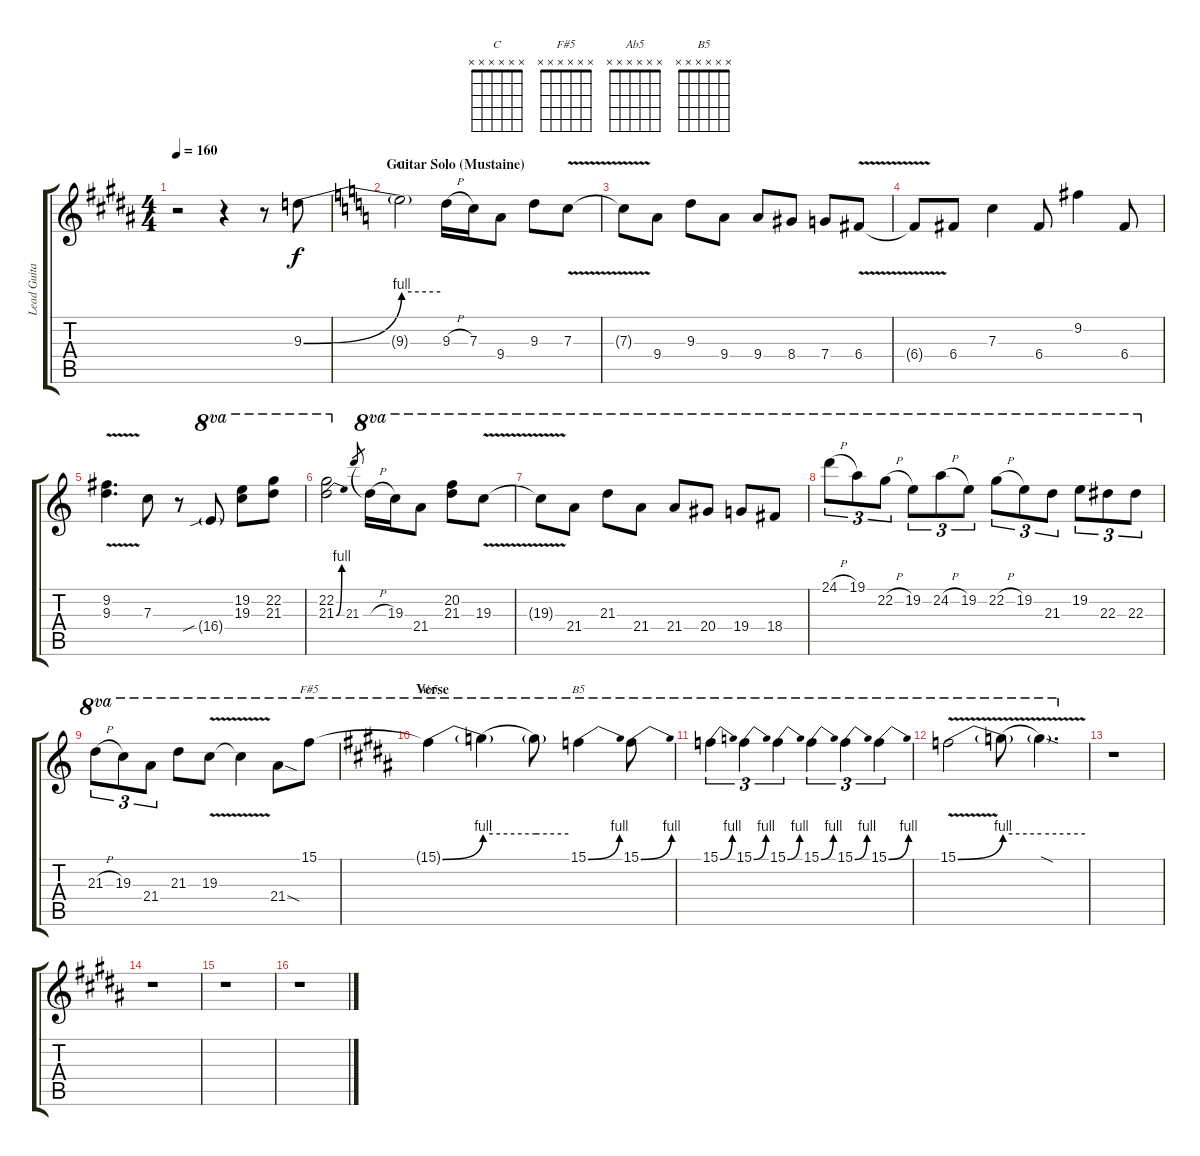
\track ("Lead Guitar 2" "Lead Guita") {instrument distortionguitar}
\staff {score tabs}
\tuning (D4 A3 F3 C3 G2 D2) {hide}
\chord ("C" x x x x x x)
\chord ("F#5" x x x x x x)
\chord ("Ab5" x x x x x x)
\chord ("B5" x x x x x x)
\ts (4 4)
\tempo 160
\clef g2
\ks g#minor
r.2{dy f} r.4 r.8 9.3{be (bend 0 0 60 4)}.8 |
\section ("" "Guitar Solo (Mustaine)")
\ks aminor
9.3{be (hold 0 4 60 4) t}.2{ch "C"} 9.3{h}.16 7.3.16 9.4.8 9.3.8 7.3{v}.8 |
7.3{v t}.8 9.4.8 9.3.8 9.4.8 9.4.8 8.4.8 7.4.8 6.4{v}.8 |
6.4{v t}.8 6.4.8 7.3.4 6.4.8 9.2.4 6.4.8 |
(9.2{v} 9.3{v}).4{d} 7.3.8 r.8 16.4{sib g}.8{ot 8va} (19.2 19.3).8{ot 8va} (22.2 21.3).8{ot 8va} |
(22.2 21.3{be (bend 0 0 60 4)}).2{ot 8va} 21.3.8{gr} 21.3{h t}.16{ot 8va} 19.3.16{ot 8va} 21.4.8{ot 8va} (20.2 21.3).8{ot 8va} 19.3{v}.8{ot 8va} |
19.3{v t}.8{ot 8va} 21.4.8{ot 8va} 21.3.8{ot 8va} 21.4.8{ot 8va} 21.4.8{ot 8va} 20.4.8{ot 8va} 19.4.8{ot 8va} 18.4.8{ot 8va} |
24.1{h}.8{tu (3 2) ot 8va} 19.1.8{tu (3 2) ot 8va} 22.2{h}.8{tu (3 2) ot 8va} 19.2.8{tu (3 2) ot 8va} 24.2{h}.8{tu (3 2) ot 8va} 19.2.8{tu (3 2) ot 8va} 22.2{h}.8{tu (3 2) ot 8va} 19.2.8{tu (3 2) ot 8va} 21.3.8{tu (3 2) ot 8va} 19.2.8{tu (3 2) ot 8va} 22.3.8{tu (3 2) ot 8va} 22.3.8{tu (3 2) ot 8va} |
21.3{h}.8{tu (3 2) ot 8va} 19.3.8{tu (3 2) ot 8va} 21.4.8{tu (3 2) ot 8va} 21.3.8{ot 8va} 19.3{v}.8{ot 8va} 19.3{v t}.4{ot 8va} 21.4{sod}.8{ot 8va} 15.1.8{ch "F#5" ot 8va} |
\section ("" "Verse")
\ks g#minor
15.1{be (bend 0 0 60 4) t}.4{ch "Ab5" ot 8va} 15.1{be (hold 0 4 60 4) t}.4{ot 8va} 15.1{be (hold 0 4 60 4) t}.8{ot 8va} 15.1{be (bend 0 0 60 4)}.4{ch "B5" ot 8va} 15.1{be (bend 0 0 60 4)}.8{ot 8va} |
15.1{be (bend 0 0 60 4)}.4{tu (3 2) ot 8va} 15.1{be (bend 0 0 60 4)}.4{tu (3 2) ot 8va} 15.1{be (bend 0 0 60 4)}.4{tu (3 2) ot 8va} 15.1{be (bend 0 0 60 4)}.4{tu (3 2) ot 8va} 15.1{be (bend 0 0 60 4)}.4{tu (3 2) ot 8va} 15.1{be (bend 0 0 60 4)}.4{tu (3 2) ot 8va} |
15.1{be (bend 0 0 60 4) v}.2{ot 8va} 15.1{be (hold 0 4 60 4) v t}.8{ot 8va} 15.1{be (hold 0 4 60 4) sod t}.4{d ot 8va} |
r.1 |
r.1 |
r.1 |
r.1
